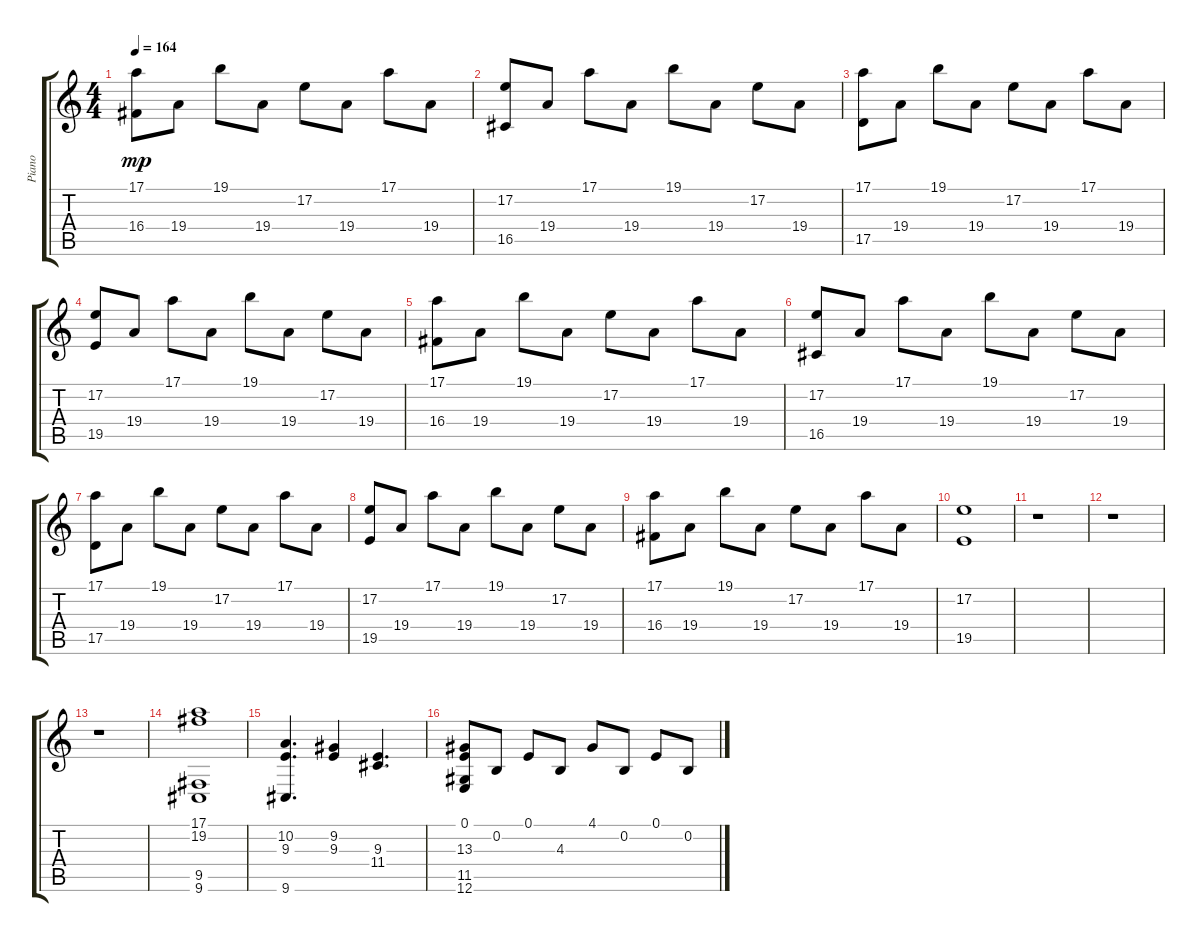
\track ("Piano" "Piano") {instrument acousticgrandpiano}
\staff {score tabs}
\tuning (E4 B3 G3 D3 A2 E2) {hide}
\ts (4 4)
\tempo 164
\clef g2
\ks c
(17.1 16.4).8{dy mp} 19.4.8 19.1.8 19.4.8 17.2.8 19.4.8 17.1.8 19.4.8 |
(17.2 16.5).8 19.4.8 17.1.8 19.4.8 19.1.8 19.4.8 17.2.8 19.4.8 |
(17.1 17.5).8 19.4.8 19.1.8 19.4.8 17.2.8 19.4.8 17.1.8 19.4.8 |
(17.2 19.5).8 19.4.8 17.1.8 19.4.8 19.1.8 19.4.8 17.2.8 19.4.8 |
(17.1 16.4).8 19.4.8 19.1.8 19.4.8 17.2.8 19.4.8 17.1.8 19.4.8 |
(17.2 16.5).8 19.4.8 17.1.8 19.4.8 19.1.8 19.4.8 17.2.8 19.4.8 |
(17.1 17.5).8 19.4.8 19.1.8 19.4.8 17.2.8 19.4.8 17.1.8 19.4.8 |
(17.2 19.5).8 19.4.8 17.1.8 19.4.8 19.1.8 19.4.8 17.2.8 19.4.8 |
(17.1 16.4).8 19.4.8 19.1.8 19.4.8 17.2.8 19.4.8 17.1.8 19.4.8 |
(17.2 19.5).1 |
r.1 |
r.1 |
r.1 |
(17.1 19.2 9.5 9.6).1 |
(10.2 9.3 9.6).4{d} (9.2 9.3).4 (9.3 11.4).4{d} |
(0.1 13.3 11.5 12.6).8 0.2.8 0.1.8 4.3.8 4.1.8 0.2.8 0.1.8 0.2.8
